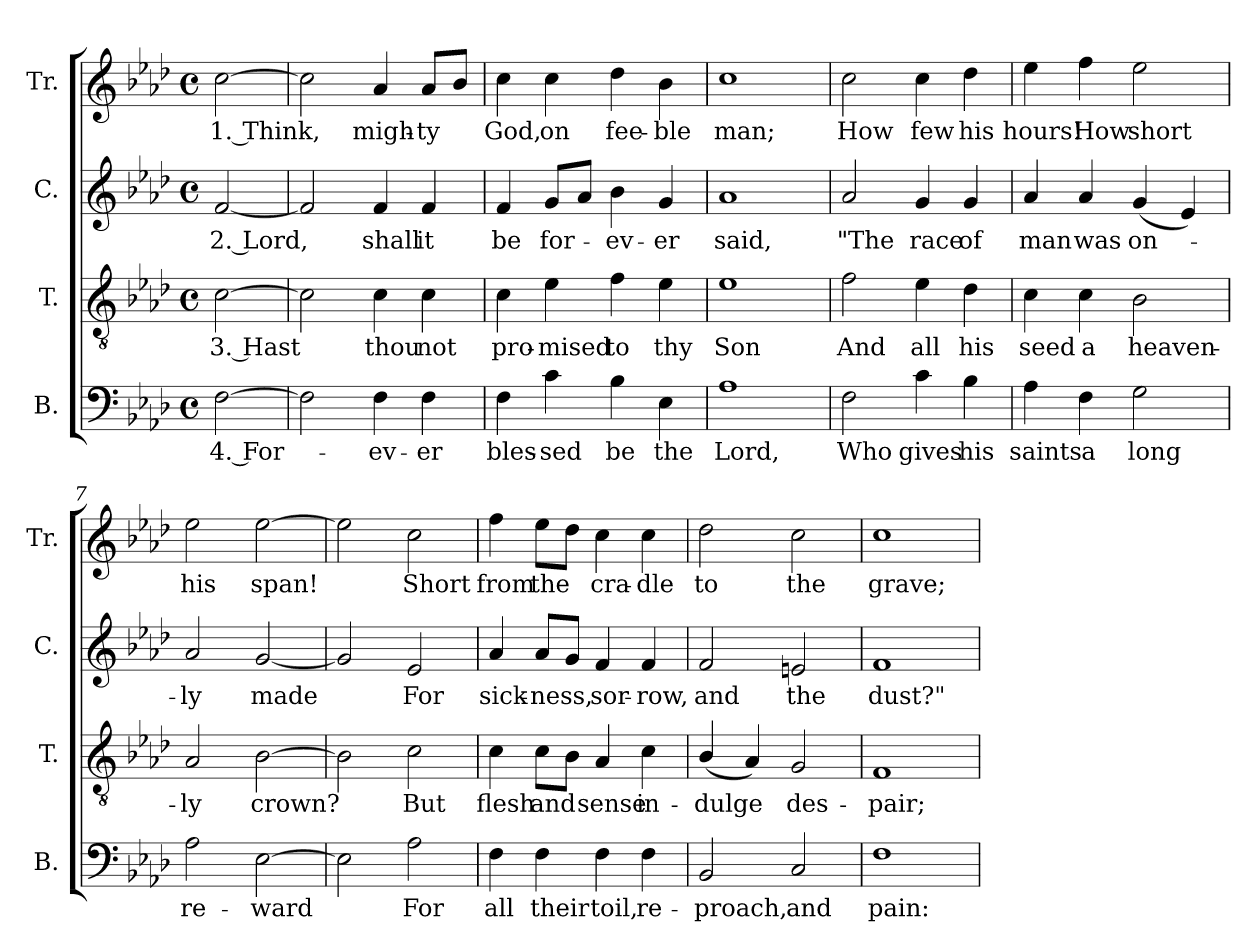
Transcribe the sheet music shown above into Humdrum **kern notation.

**kern	**text	**kern	**text	**kern	**text	**kern	**text
*part4	*part4	*part3	*part3	*part2	*part2	*part1	*part1
*staff4	*staff4	*staff3	*staff3	*staff2	*staff2	*staff1	*staff1
*I"B.	*	*I"T.	*	*I"C.	*	*I"Tr.	*
*I'B.	*	*I'T.	*	*I'C.	*	*I'Tr.	*
*clefF4	*	*clefGv2	*	*clefG2	*	*clefG2	*
*k[b-e-a-d-]	*	*k[b-e-a-d-]	*	*k[b-e-a-d-]	*	*k[b-e-a-d-]	*
*M4/4	*	*M4/4	*	*M4/4	*	*M4/4	*
*met(c)	*	*met(c)	*	*met(c)	*	*met(c)	*
*MM120	*	*MM120	*	*MM120	*	*MM120	*
=1	=1	=1	=1	=1	=1	=1	=1
[2F\	4. For-	[2c\	3. Hast	[2f/	2. Lord,	[2cc\	1. Think,
=2	=2	=2	=2	=2	=2	=2	=2
2F\]	.	2c\]	.	2f/]	.	2cc\]	.
4F\	-ev-	4c\	thou	4f/	shall	4a-/	migh-
4F\	-er	4c\	not	4f/	it	8a-/L	-ty
.	.	.	.	.	.	8b-/J	.
=3	=3	=3	=3	=3	=3	=3	=3
4F\	bles-	4c\	pro-	4f/	be	4cc\	God,
4c\	-sed	4e-\	-mised	8g/L	for-	4cc\	on
.	.	.	.	8a-/J	.	.	.
4B-\	be	4f\	to	4b-\	-ev-	4dd-\	fee-
4E-\	the	4e-\	thy	4g/	-er	4b-\	-ble
=4	=4	=4	=4	=4	=4	=4	=4
1A-	Lord,	1e-	Son	1a-	said,	1cc	man;
=5	=5	=5	=5	=5	=5	=5	=5
2F\	Who	2f\	And	2a-/	"The	2cc\	How
4c\	gives	4e-\	all	4g/	race	4cc\	few
4B-\	his	4d-\	his	4g/	of	4dd-\	his
=6	=6	=6	=6	=6	=6	=6	=6
4A-\	saints	4c\	seed	4a-/	man	4ee-\	hours!
4F\	a	4c\	a	4a-/	was	4ff\	How
2G\	long	2B-\	heaven-	(4g/	on-	2ee-\	short
.	.	.	.	4e-/)	.	.	.
=7	=7	=7	=7	=7	=7	=7	=7
2A-\	re-	2A-/	-ly	2a-/	-ly	2ee-\	his
[2E-\	-ward	[2B-\	crown?	[2g/	made	[2ee-\	span!
=8	=8	=8	=8	=8	=8	=8	=8
2E-\]	.	2B-\]	.	2g/]	.	2ee-\]	.
2A-\	For	2c\	But	2e-/	For	2cc\	Short
=9	=9	=9	=9	=9	=9	=9	=9
4F\	all	4c\	flesh	4a-/	sick-	4ff\	from
4F\	their	8c\L	and	8a-/L	-ness,	8ee-\L	the
.	.	8B-\J	.	8g/J	.	8dd-\J	.
4F\	toil,	4A-/	sense	4f/	sor-	4cc\	cra-
4F\	re-	4c\	in-	4f/	-row,	4cc\	-dle
!!LO:LB:g=z
=10	=10	=10	=10	=10	=10	=10	=10
2BB-/	-proach,	(4B-/	-dulge	2f/	and	2dd-\	to
.	.	4A-/)	.	.	.	.	.
2C/	and	2G/	des-	2en/	the	2cc\	the
=11	=11	=11	=11	=11	=11	=11	=11
1F	pain:	1F	-pair;	1f	dust?"	1cc	grave;
=	=	=	=	=	=	=	=
*-	*-	*-	*-	*-	*-	*-	*-
